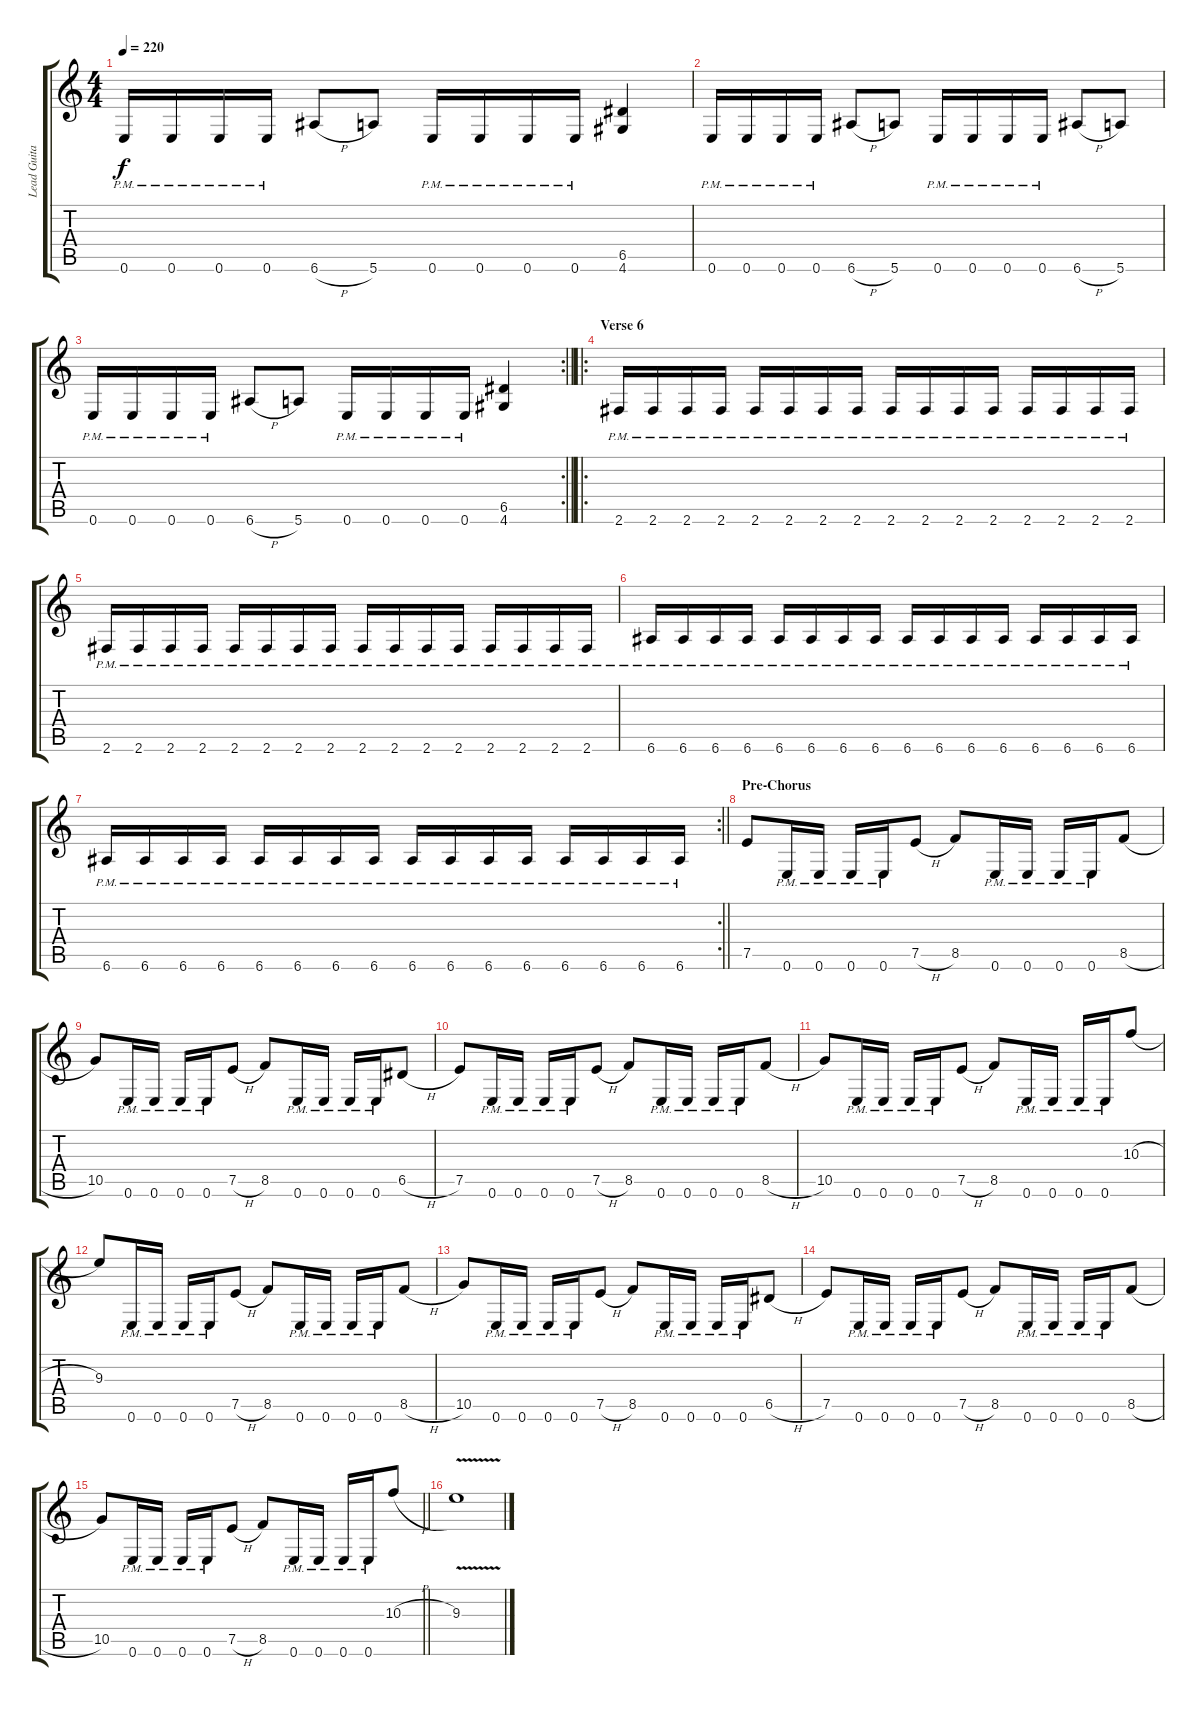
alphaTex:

\track ("Lead Guitar" "Lead Guita") {instrument distortionguitar}
\staff {score tabs}
\tuning (E4 B3 G3 D3 A2 E2) {hide}
\ts (4 4)
\tempo 220
\clef g2
\ks c
0.6{pm}.16{dy f} 0.6{pm}.16 0.6{pm}.16 0.6{pm}.16 6.6{h}.8 5.6.8 0.6{pm}.16 0.6{pm}.16 0.6{pm}.16 0.6{pm}.16 (6.5 4.6).4 |
0.6{pm}.16 0.6{pm}.16 0.6{pm}.16 0.6{pm}.16 6.6{h}.8 5.6.8 0.6{pm}.16 0.6{pm}.16 0.6{pm}.16 0.6{pm}.16 6.6{h}.8 5.6.8 |
\rc 2
\barLineRight lightlight
0.6{pm}.16 0.6{pm}.16 0.6{pm}.16 0.6{pm}.16 6.6{h}.8 5.6.8 0.6{pm}.16 0.6{pm}.16 0.6{pm}.16 0.6{pm}.16 (6.5 4.6).4 |
\ro
\section ("" "Verse 6")
2.6{pm}.16 2.6{pm}.16 2.6{pm}.16 2.6{pm}.16 2.6{pm}.16 2.6{pm}.16 2.6{pm}.16 2.6{pm}.16 2.6{pm}.16 2.6{pm}.16 2.6{pm}.16 2.6{pm}.16 2.6{pm}.16 2.6{pm}.16 2.6{pm}.16 2.6{pm}.16 |
2.6{pm}.16 2.6{pm}.16 2.6{pm}.16 2.6{pm}.16 2.6{pm}.16 2.6{pm}.16 2.6{pm}.16 2.6{pm}.16 2.6{pm}.16 2.6{pm}.16 2.6{pm}.16 2.6{pm}.16 2.6{pm}.16 2.6{pm}.16 2.6{pm}.16 2.6{pm}.16 |
6.6{pm}.16 6.6{pm}.16 6.6{pm}.16 6.6{pm}.16 6.6{pm}.16 6.6{pm}.16 6.6{pm}.16 6.6{pm}.16 6.6{pm}.16 6.6{pm}.16 6.6{pm}.16 6.6{pm}.16 6.6{pm}.16 6.6{pm}.16 6.6{pm}.16 6.6{pm}.16 |
\rc 2
\barLineRight lightlight
6.6{pm}.16 6.6{pm}.16 6.6{pm}.16 6.6{pm}.16 6.6{pm}.16 6.6{pm}.16 6.6{pm}.16 6.6{pm}.16 6.6{pm}.16 6.6{pm}.16 6.6{pm}.16 6.6{pm}.16 6.6{pm}.16 6.6{pm}.16 6.6{pm}.16 6.6{pm}.16 |
\section ("" "Pre-Chorus")
7.5.8 0.6{pm}.16 0.6{pm}.16 0.6{pm}.16 0.6{pm}.16 7.5{h}.8 8.5.8 0.6{pm}.16 0.6{pm}.16 0.6{pm}.16 0.6{pm}.16 8.5{h}.8 |
10.5.8 0.6{pm}.16 0.6{pm}.16 0.6{pm}.16 0.6{pm}.16 7.5{h}.8 8.5.8 0.6{pm}.16 0.6{pm}.16 0.6{pm}.16 0.6{pm}.16 6.5{h}.8 |
7.5.8 0.6{pm}.16 0.6{pm}.16 0.6{pm}.16 0.6{pm}.16 7.5{h}.8 8.5.8 0.6{pm}.16 0.6{pm}.16 0.6{pm}.16 0.6{pm}.16 8.5{h}.8 |
10.5.8 0.6{pm}.16 0.6{pm}.16 0.6{pm}.16 0.6{pm}.16 7.5{h}.8 8.5.8 0.6{pm}.16 0.6{pm}.16 0.6{pm}.16 0.6{pm}.16 10.3{h}.8 |
9.3.8 0.6{pm}.16 0.6{pm}.16 0.6{pm}.16 0.6{pm}.16 7.5{h}.8 8.5.8 0.6{pm}.16 0.6{pm}.16 0.6{pm}.16 0.6{pm}.16 8.5{h}.8 |
10.5.8 0.6{pm}.16 0.6{pm}.16 0.6{pm}.16 0.6{pm}.16 7.5{h}.8 8.5.8 0.6{pm}.16 0.6{pm}.16 0.6{pm}.16 0.6{pm}.16 6.5{h}.8 |
7.5.8 0.6{pm}.16 0.6{pm}.16 0.6{pm}.16 0.6{pm}.16 7.5{h}.8 8.5.8 0.6{pm}.16 0.6{pm}.16 0.6{pm}.16 0.6{pm}.16 8.5{h}.8 |
\barLineRight lightlight
10.5.8 0.6{pm}.16 0.6{pm}.16 0.6{pm}.16 0.6{pm}.16 7.5{h}.8 8.5.8 0.6{pm}.16 0.6{pm}.16 0.6{pm}.16 0.6{pm}.16 10.3{h}.8 |
9.3{v}.1
